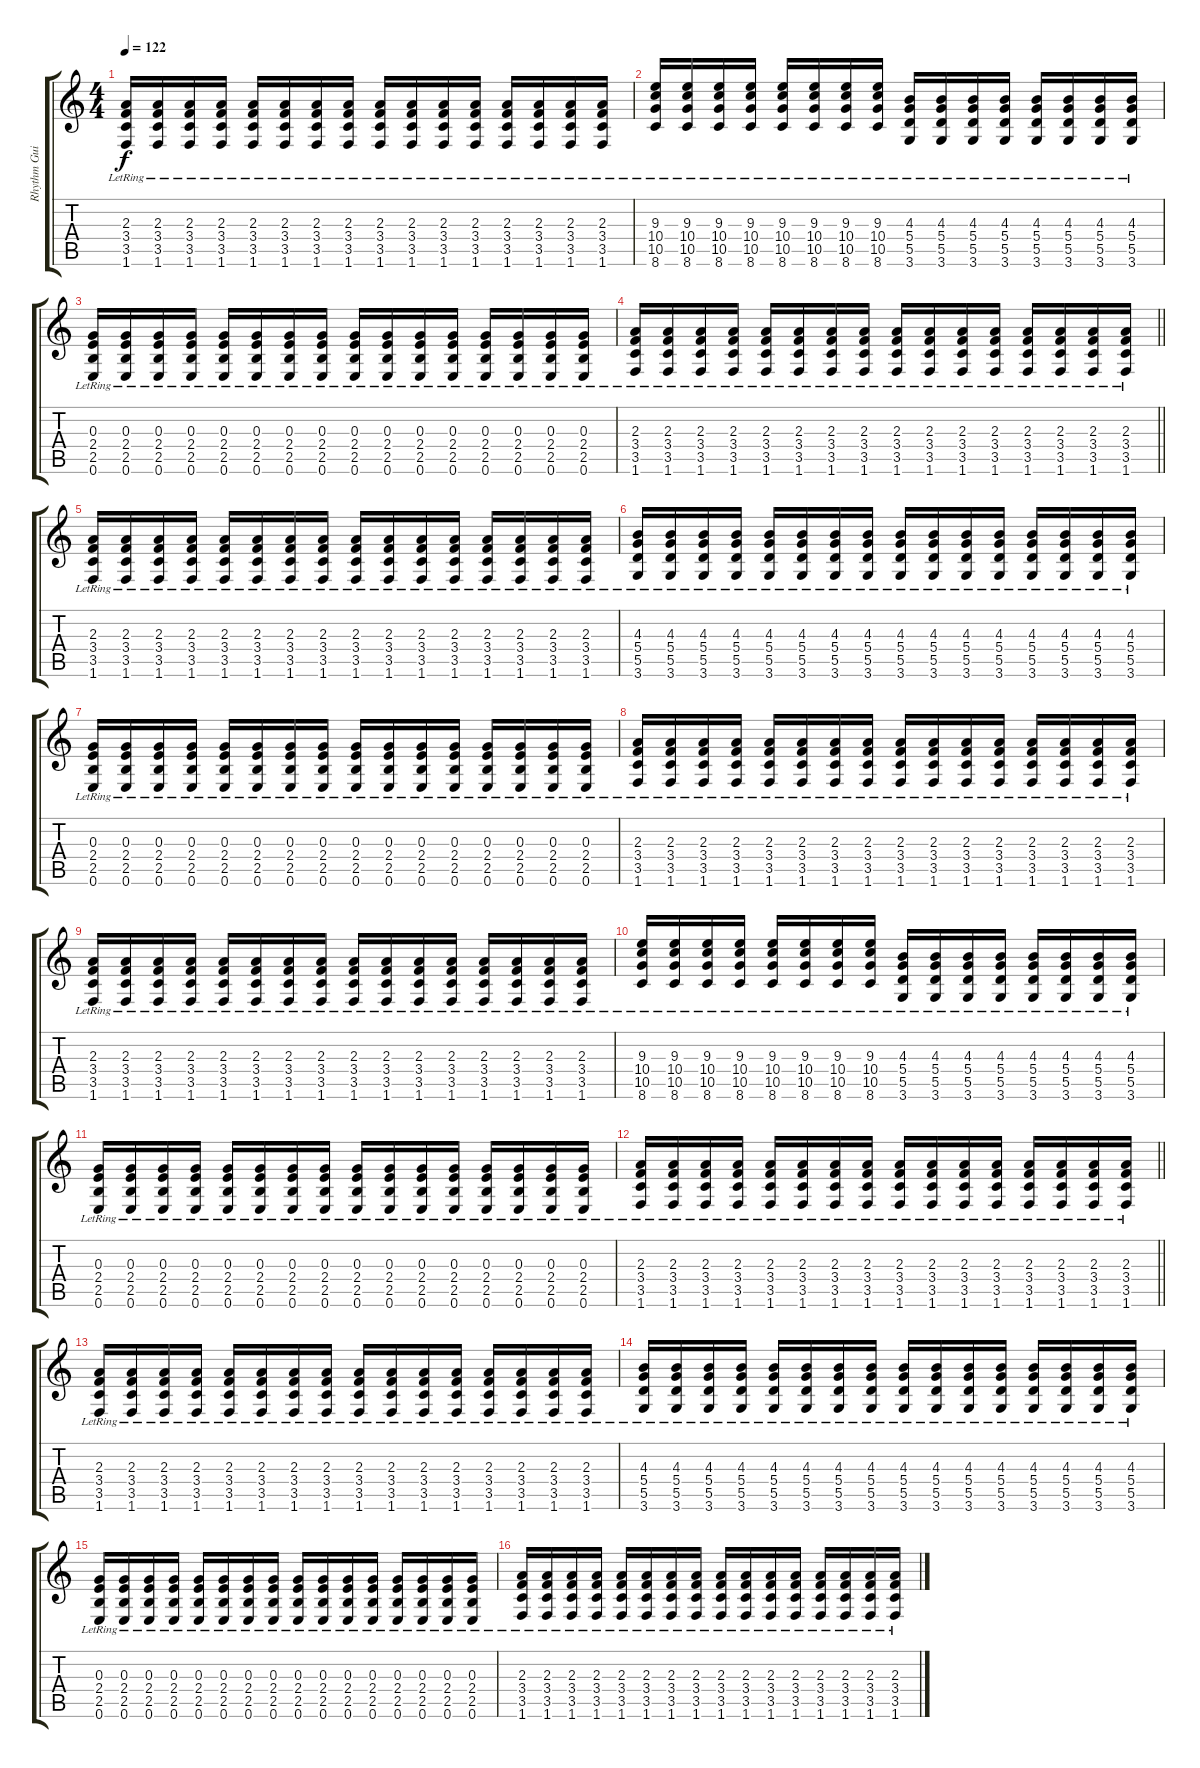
\track ("Rhythm Guitar" "Rhythm Gui") {instrument overdrivenguitar}
\staff {score tabs}
\tuning (E4 B3 G3 D3 A2 E2) {hide}
\ts (4 4)
\tempo 122
\clef g2
\ks c
(2.3 3.4{lr} 3.5{lr} 1.6{lr}).16{dy f} (2.3 3.4{lr} 3.5{lr} 1.6{lr}).16 (2.3 3.4{lr} 3.5{lr} 1.6{lr}).16 (2.3 3.4{lr} 3.5{lr} 1.6{lr}).16 (2.3 3.4{lr} 3.5{lr} 1.6{lr}).16 (2.3 3.4{lr} 3.5{lr} 1.6{lr}).16 (2.3 3.4{lr} 3.5{lr} 1.6{lr}).16 (2.3 3.4{lr} 3.5{lr} 1.6{lr}).16 (2.3 3.4{lr} 3.5{lr} 1.6{lr}).16 (2.3 3.4{lr} 3.5{lr} 1.6{lr}).16 (2.3 3.4{lr} 3.5{lr} 1.6{lr}).16 (2.3 3.4{lr} 3.5{lr} 1.6{lr}).16 (2.3 3.4{lr} 3.5{lr} 1.6{lr}).16 (2.3 3.4{lr} 3.5{lr} 1.6{lr}).16 (2.3 3.4{lr} 3.5{lr} 1.6{lr}).16 (2.3 3.4{lr} 3.5{lr} 1.6{lr}).16 |
(9.3 10.4{lr} 10.5{lr} 8.6{lr}).16 (9.3 10.4{lr} 10.5{lr} 8.6{lr}).16 (9.3 10.4{lr} 10.5{lr} 8.6{lr}).16 (9.3 10.4{lr} 10.5{lr} 8.6{lr}).16 (9.3 10.4{lr} 10.5{lr} 8.6{lr}).16 (9.3 10.4{lr} 10.5{lr} 8.6{lr}).16 (9.3 10.4{lr} 10.5{lr} 8.6{lr}).16 (9.3 10.4{lr} 10.5{lr} 8.6{lr}).16 (4.3 5.4{lr} 5.5{lr} 3.6{lr}).16 (4.3 5.4{lr} 5.5{lr} 3.6{lr}).16 (4.3 5.4{lr} 5.5{lr} 3.6{lr}).16 (4.3 5.4{lr} 5.5{lr} 3.6{lr}).16 (4.3 5.4{lr} 5.5{lr} 3.6{lr}).16 (4.3 5.4{lr} 5.5{lr} 3.6{lr}).16 (4.3 5.4{lr} 5.5{lr} 3.6{lr}).16 (4.3 5.4{lr} 5.5{lr} 3.6{lr}).16 |
(0.3 2.4{lr} 2.5{lr} 0.6{lr}).16 (0.3 2.4{lr} 2.5{lr} 0.6{lr}).16 (0.3 2.4{lr} 2.5{lr} 0.6{lr}).16 (0.3 2.4{lr} 2.5{lr} 0.6{lr}).16 (0.3 2.4{lr} 2.5{lr} 0.6{lr}).16 (0.3 2.4{lr} 2.5{lr} 0.6{lr}).16 (0.3 2.4{lr} 2.5{lr} 0.6{lr}).16 (0.3 2.4{lr} 2.5{lr} 0.6{lr}).16 (0.3 2.4{lr} 2.5{lr} 0.6{lr}).16 (0.3 2.4{lr} 2.5{lr} 0.6{lr}).16 (0.3 2.4{lr} 2.5{lr} 0.6{lr}).16 (0.3 2.4{lr} 2.5{lr} 0.6{lr}).16 (0.3 2.4{lr} 2.5{lr} 0.6{lr}).16 (0.3 2.4{lr} 2.5{lr} 0.6{lr}).16 (0.3 2.4{lr} 2.5{lr} 0.6{lr}).16 (0.3 2.4{lr} 2.5{lr} 0.6{lr}).16 |
\barLineRight lightlight
(2.3 3.4{lr} 3.5{lr} 1.6{lr}).16 (2.3 3.4{lr} 3.5{lr} 1.6{lr}).16 (2.3 3.4{lr} 3.5{lr} 1.6{lr}).16 (2.3 3.4{lr} 3.5{lr} 1.6{lr}).16 (2.3 3.4{lr} 3.5{lr} 1.6{lr}).16 (2.3 3.4{lr} 3.5{lr} 1.6{lr}).16 (2.3 3.4{lr} 3.5{lr} 1.6{lr}).16 (2.3 3.4{lr} 3.5{lr} 1.6{lr}).16 (2.3 3.4{lr} 3.5{lr} 1.6{lr}).16 (2.3 3.4{lr} 3.5{lr} 1.6{lr}).16 (2.3 3.4{lr} 3.5{lr} 1.6{lr}).16 (2.3 3.4{lr} 3.5{lr} 1.6{lr}).16 (2.3 3.4{lr} 3.5{lr} 1.6{lr}).16 (2.3 3.4{lr} 3.5{lr} 1.6{lr}).16 (2.3 3.4{lr} 3.5{lr} 1.6{lr}).16 (2.3 3.4{lr} 3.5{lr} 1.6{lr}).16 |
(2.3 3.4{lr} 3.5{lr} 1.6{lr}).16 (2.3 3.4{lr} 3.5{lr} 1.6{lr}).16 (2.3 3.4{lr} 3.5{lr} 1.6{lr}).16 (2.3 3.4{lr} 3.5{lr} 1.6{lr}).16 (2.3 3.4{lr} 3.5{lr} 1.6{lr}).16 (2.3 3.4{lr} 3.5{lr} 1.6{lr}).16 (2.3 3.4{lr} 3.5{lr} 1.6{lr}).16 (2.3 3.4{lr} 3.5{lr} 1.6{lr}).16 (2.3 3.4{lr} 3.5{lr} 1.6{lr}).16 (2.3 3.4{lr} 3.5{lr} 1.6{lr}).16 (2.3 3.4{lr} 3.5{lr} 1.6{lr}).16 (2.3 3.4{lr} 3.5{lr} 1.6{lr}).16 (2.3 3.4{lr} 3.5{lr} 1.6{lr}).16 (2.3 3.4{lr} 3.5{lr} 1.6{lr}).16 (2.3 3.4{lr} 3.5{lr} 1.6{lr}).16 (2.3 3.4{lr} 3.5{lr} 1.6{lr}).16 |
(4.3 5.4{lr} 5.5{lr} 3.6{lr}).16 (4.3 5.4{lr} 5.5{lr} 3.6{lr}).16 (4.3 5.4{lr} 5.5{lr} 3.6{lr}).16 (4.3 5.4{lr} 5.5{lr} 3.6{lr}).16 (4.3 5.4{lr} 5.5{lr} 3.6{lr}).16 (4.3 5.4{lr} 5.5{lr} 3.6{lr}).16 (4.3 5.4{lr} 5.5{lr} 3.6{lr}).16 (4.3 5.4{lr} 5.5{lr} 3.6{lr}).16 (4.3 5.4{lr} 5.5{lr} 3.6{lr}).16 (4.3 5.4{lr} 5.5{lr} 3.6{lr}).16 (4.3 5.4{lr} 5.5{lr} 3.6{lr}).16 (4.3 5.4{lr} 5.5{lr} 3.6{lr}).16 (4.3 5.4{lr} 5.5{lr} 3.6{lr}).16 (4.3 5.4{lr} 5.5{lr} 3.6{lr}).16 (4.3 5.4{lr} 5.5{lr} 3.6{lr}).16 (4.3 5.4{lr} 5.5{lr} 3.6{lr}).16 |
(0.3 2.4{lr} 2.5{lr} 0.6{lr}).16 (0.3 2.4{lr} 2.5{lr} 0.6{lr}).16 (0.3 2.4{lr} 2.5{lr} 0.6{lr}).16 (0.3 2.4{lr} 2.5{lr} 0.6{lr}).16 (0.3 2.4{lr} 2.5{lr} 0.6{lr}).16 (0.3 2.4{lr} 2.5{lr} 0.6{lr}).16 (0.3 2.4{lr} 2.5{lr} 0.6{lr}).16 (0.3 2.4{lr} 2.5{lr} 0.6{lr}).16 (0.3 2.4{lr} 2.5{lr} 0.6{lr}).16 (0.3 2.4{lr} 2.5{lr} 0.6{lr}).16 (0.3 2.4{lr} 2.5{lr} 0.6{lr}).16 (0.3 2.4{lr} 2.5{lr} 0.6{lr}).16 (0.3 2.4{lr} 2.5{lr} 0.6{lr}).16 (0.3 2.4{lr} 2.5{lr} 0.6{lr}).16 (0.3 2.4{lr} 2.5{lr} 0.6{lr}).16 (0.3 2.4{lr} 2.5{lr} 0.6{lr}).16 |
(2.3 3.4{lr} 3.5{lr} 1.6{lr}).16 (2.3 3.4{lr} 3.5{lr} 1.6{lr}).16 (2.3 3.4{lr} 3.5{lr} 1.6{lr}).16 (2.3 3.4{lr} 3.5{lr} 1.6{lr}).16 (2.3 3.4{lr} 3.5{lr} 1.6{lr}).16 (2.3 3.4{lr} 3.5{lr} 1.6{lr}).16 (2.3 3.4{lr} 3.5{lr} 1.6{lr}).16 (2.3 3.4{lr} 3.5{lr} 1.6{lr}).16 (2.3 3.4{lr} 3.5{lr} 1.6{lr}).16 (2.3 3.4{lr} 3.5{lr} 1.6{lr}).16 (2.3 3.4{lr} 3.5{lr} 1.6{lr}).16 (2.3 3.4{lr} 3.5{lr} 1.6{lr}).16 (2.3 3.4{lr} 3.5{lr} 1.6{lr}).16 (2.3 3.4{lr} 3.5{lr} 1.6{lr}).16 (2.3 3.4{lr} 3.5{lr} 1.6{lr}).16 (2.3 3.4{lr} 3.5{lr} 1.6{lr}).16 |
(2.3 3.4{lr} 3.5{lr} 1.6{lr}).16 (2.3 3.4{lr} 3.5{lr} 1.6{lr}).16 (2.3 3.4{lr} 3.5{lr} 1.6{lr}).16 (2.3 3.4{lr} 3.5{lr} 1.6{lr}).16 (2.3 3.4{lr} 3.5{lr} 1.6{lr}).16 (2.3 3.4{lr} 3.5{lr} 1.6{lr}).16 (2.3 3.4{lr} 3.5{lr} 1.6{lr}).16 (2.3 3.4{lr} 3.5{lr} 1.6{lr}).16 (2.3 3.4{lr} 3.5{lr} 1.6{lr}).16 (2.3 3.4{lr} 3.5{lr} 1.6{lr}).16 (2.3 3.4{lr} 3.5{lr} 1.6{lr}).16 (2.3 3.4{lr} 3.5{lr} 1.6{lr}).16 (2.3 3.4{lr} 3.5{lr} 1.6{lr}).16 (2.3 3.4{lr} 3.5{lr} 1.6{lr}).16 (2.3 3.4{lr} 3.5{lr} 1.6{lr}).16 (2.3 3.4{lr} 3.5{lr} 1.6{lr}).16 |
(9.3 10.4{lr} 10.5{lr} 8.6{lr}).16 (9.3 10.4{lr} 10.5{lr} 8.6{lr}).16 (9.3 10.4{lr} 10.5{lr} 8.6{lr}).16 (9.3 10.4{lr} 10.5{lr} 8.6{lr}).16 (9.3 10.4{lr} 10.5{lr} 8.6{lr}).16 (9.3 10.4{lr} 10.5{lr} 8.6{lr}).16 (9.3 10.4{lr} 10.5{lr} 8.6{lr}).16 (9.3 10.4{lr} 10.5{lr} 8.6{lr}).16 (4.3 5.4{lr} 5.5{lr} 3.6{lr}).16 (4.3 5.4{lr} 5.5{lr} 3.6{lr}).16 (4.3 5.4{lr} 5.5{lr} 3.6{lr}).16 (4.3 5.4{lr} 5.5{lr} 3.6{lr}).16 (4.3 5.4{lr} 5.5{lr} 3.6{lr}).16 (4.3 5.4{lr} 5.5{lr} 3.6{lr}).16 (4.3 5.4{lr} 5.5{lr} 3.6{lr}).16 (4.3 5.4{lr} 5.5{lr} 3.6{lr}).16 |
(0.3 2.4{lr} 2.5{lr} 0.6{lr}).16 (0.3 2.4{lr} 2.5{lr} 0.6{lr}).16 (0.3 2.4{lr} 2.5{lr} 0.6{lr}).16 (0.3 2.4{lr} 2.5{lr} 0.6{lr}).16 (0.3 2.4{lr} 2.5{lr} 0.6{lr}).16 (0.3 2.4{lr} 2.5{lr} 0.6{lr}).16 (0.3 2.4{lr} 2.5{lr} 0.6{lr}).16 (0.3 2.4{lr} 2.5{lr} 0.6{lr}).16 (0.3 2.4{lr} 2.5{lr} 0.6{lr}).16 (0.3 2.4{lr} 2.5{lr} 0.6{lr}).16 (0.3 2.4{lr} 2.5{lr} 0.6{lr}).16 (0.3 2.4{lr} 2.5{lr} 0.6{lr}).16 (0.3 2.4{lr} 2.5{lr} 0.6{lr}).16 (0.3 2.4{lr} 2.5{lr} 0.6{lr}).16 (0.3 2.4{lr} 2.5{lr} 0.6{lr}).16 (0.3 2.4{lr} 2.5{lr} 0.6{lr}).16 |
\barLineRight lightlight
(2.3 3.4{lr} 3.5{lr} 1.6{lr}).16 (2.3 3.4{lr} 3.5{lr} 1.6{lr}).16 (2.3 3.4{lr} 3.5{lr} 1.6{lr}).16 (2.3 3.4{lr} 3.5{lr} 1.6{lr}).16 (2.3 3.4{lr} 3.5{lr} 1.6{lr}).16 (2.3 3.4{lr} 3.5{lr} 1.6{lr}).16 (2.3 3.4{lr} 3.5{lr} 1.6{lr}).16 (2.3 3.4{lr} 3.5{lr} 1.6{lr}).16 (2.3 3.4{lr} 3.5{lr} 1.6{lr}).16 (2.3 3.4{lr} 3.5{lr} 1.6{lr}).16 (2.3 3.4{lr} 3.5{lr} 1.6{lr}).16 (2.3 3.4{lr} 3.5{lr} 1.6{lr}).16 (2.3 3.4{lr} 3.5{lr} 1.6{lr}).16 (2.3 3.4{lr} 3.5{lr} 1.6{lr}).16 (2.3 3.4{lr} 3.5{lr} 1.6{lr}).16 (2.3 3.4{lr} 3.5{lr} 1.6{lr}).16 |
(2.3 3.4{lr} 3.5{lr} 1.6{lr}).16 (2.3 3.4{lr} 3.5{lr} 1.6{lr}).16 (2.3 3.4{lr} 3.5{lr} 1.6{lr}).16 (2.3 3.4{lr} 3.5{lr} 1.6{lr}).16 (2.3 3.4{lr} 3.5{lr} 1.6{lr}).16 (2.3 3.4{lr} 3.5{lr} 1.6{lr}).16 (2.3 3.4{lr} 3.5{lr} 1.6{lr}).16 (2.3 3.4{lr} 3.5{lr} 1.6{lr}).16 (2.3 3.4{lr} 3.5{lr} 1.6{lr}).16 (2.3 3.4{lr} 3.5{lr} 1.6{lr}).16 (2.3 3.4{lr} 3.5{lr} 1.6{lr}).16 (2.3 3.4{lr} 3.5{lr} 1.6{lr}).16 (2.3 3.4{lr} 3.5{lr} 1.6{lr}).16 (2.3 3.4{lr} 3.5{lr} 1.6{lr}).16 (2.3 3.4{lr} 3.5{lr} 1.6{lr}).16 (2.3 3.4{lr} 3.5{lr} 1.6{lr}).16 |
(4.3 5.4{lr} 5.5{lr} 3.6{lr}).16 (4.3 5.4{lr} 5.5{lr} 3.6{lr}).16 (4.3 5.4{lr} 5.5{lr} 3.6{lr}).16 (4.3 5.4{lr} 5.5{lr} 3.6{lr}).16 (4.3 5.4{lr} 5.5{lr} 3.6{lr}).16 (4.3 5.4{lr} 5.5{lr} 3.6{lr}).16 (4.3 5.4{lr} 5.5{lr} 3.6{lr}).16 (4.3 5.4{lr} 5.5{lr} 3.6{lr}).16 (4.3 5.4{lr} 5.5{lr} 3.6{lr}).16 (4.3 5.4{lr} 5.5{lr} 3.6{lr}).16 (4.3 5.4{lr} 5.5{lr} 3.6{lr}).16 (4.3 5.4{lr} 5.5{lr} 3.6{lr}).16 (4.3 5.4{lr} 5.5{lr} 3.6{lr}).16 (4.3 5.4{lr} 5.5{lr} 3.6{lr}).16 (4.3 5.4{lr} 5.5{lr} 3.6{lr}).16 (4.3 5.4{lr} 5.5{lr} 3.6{lr}).16 |
(0.3 2.4{lr} 2.5{lr} 0.6{lr}).16 (0.3 2.4{lr} 2.5{lr} 0.6{lr}).16 (0.3 2.4{lr} 2.5{lr} 0.6{lr}).16 (0.3 2.4{lr} 2.5{lr} 0.6{lr}).16 (0.3 2.4{lr} 2.5{lr} 0.6{lr}).16 (0.3 2.4{lr} 2.5{lr} 0.6{lr}).16 (0.3 2.4{lr} 2.5{lr} 0.6{lr}).16 (0.3 2.4{lr} 2.5{lr} 0.6{lr}).16 (0.3 2.4{lr} 2.5{lr} 0.6{lr}).16 (0.3 2.4{lr} 2.5{lr} 0.6{lr}).16 (0.3 2.4{lr} 2.5{lr} 0.6{lr}).16 (0.3 2.4{lr} 2.5{lr} 0.6{lr}).16 (0.3 2.4{lr} 2.5{lr} 0.6{lr}).16 (0.3 2.4{lr} 2.5{lr} 0.6{lr}).16 (0.3 2.4{lr} 2.5{lr} 0.6{lr}).16 (0.3 2.4{lr} 2.5{lr} 0.6{lr}).16 |
(2.3 3.4{lr} 3.5{lr} 1.6{lr}).16 (2.3 3.4{lr} 3.5{lr} 1.6{lr}).16 (2.3 3.4{lr} 3.5{lr} 1.6{lr}).16 (2.3 3.4{lr} 3.5{lr} 1.6{lr}).16 (2.3 3.4{lr} 3.5{lr} 1.6{lr}).16 (2.3 3.4{lr} 3.5{lr} 1.6{lr}).16 (2.3 3.4{lr} 3.5{lr} 1.6{lr}).16 (2.3 3.4{lr} 3.5{lr} 1.6{lr}).16 (2.3 3.4{lr} 3.5{lr} 1.6{lr}).16 (2.3 3.4{lr} 3.5{lr} 1.6{lr}).16 (2.3 3.4{lr} 3.5{lr} 1.6{lr}).16 (2.3 3.4{lr} 3.5{lr} 1.6{lr}).16 (2.3 3.4{lr} 3.5{lr} 1.6{lr}).16 (2.3 3.4{lr} 3.5{lr} 1.6{lr}).16 (2.3 3.4{lr} 3.5{lr} 1.6{lr}).16 (2.3 3.4{lr} 3.5{lr} 1.6{lr}).16
